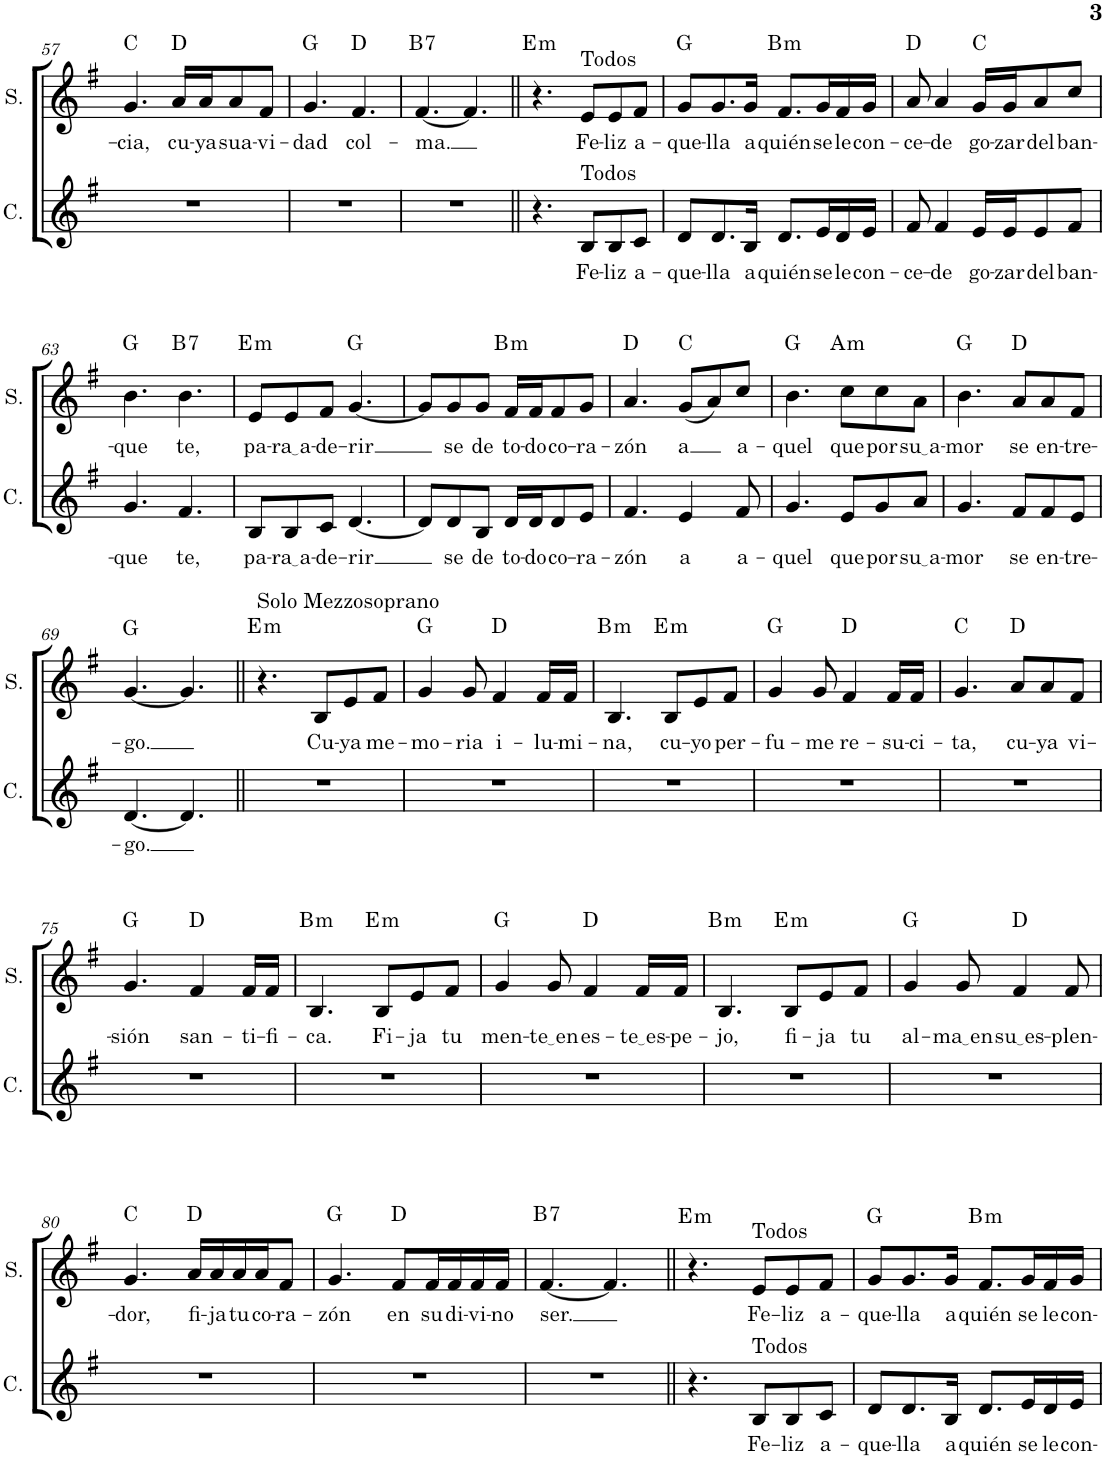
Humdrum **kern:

**kern	**text	**kern	**text	**harte
*part2	*part2	*part1	*part1	*part1
*staff2	*staff2	*staff1	*staff1	*
*I"Contralto	*	*I"Soprano	*	*
*I'C.	*	*I'S.	*	*
!!LO:PB:g=z
*clefG2	*	*clefG2	*	*
*k[f#]	*	*k[f#]	*	*
*M6/8	*	*M6/8	*	*
=57	=57	=57	=57	=57
!	!	!	!LO:LY:b	!
2.r	.	4.g/	-cia,	C:maj
!	!	!	!LO:LY:b	!
.	.	16a/LL	cu-	D:maj
!	!	!	!LO:LY:b	!
.	.	16a/J	-ya	.
!	!	!	!LO:LY:b	!
.	.	8a/	sua-	.
!	!	!	!LO:LY:b	!
.	.	8f#/J	-vi-	.
=58	=58	=58	=58	=58
!	!	!	!LO:LY:b	!
2.r	.	4.g/	-dad	G:maj
!	!	!	!LO:LY:b	!
.	.	4.f#/	col-	D:maj
=59	=59	=59	=59	=59
!	!	!	!LO:LY:b	!LO:H:kt=7
2.r	.	[4.f#/	-ma.	B:7
.	.	4.f#/]	.	.
=60||	=60||	=60||	=60||	=60||
!	!	!	!	!LO:H:kt=m
4.r	.	4.r	.	E:min
!	!	!LO:TX:a:t=Todos	!	!
!LO:TX:a:t=Todos	!	!	!	!
!	!LO:LY:b	!	!LO:LY:b	!
8B/L	Fe-	8e/L	Fe-	.
!	!LO:LY:b	!	!LO:LY:b	!
8B/	-liz	8e/	-liz	.
!	!LO:LY:b	!	!LO:LY:b	!
8c/J	a-	8f#/J	a-	.
=61	=61	=61	=61	=61
!	!LO:LY:b	!	!LO:LY:b	!
8d/L	-que-	8g/L	-que-	G:maj
!	!LO:LY:b	!	!LO:LY:b	!
8.d/	-lla	8.g/	-lla	.
!	!LO:LY:b	!	!LO:LY:b	!
16B/Jk	a	16g/Jk	a	.
!	!LO:LY:b	!	!LO:LY:b	!LO:H:kt=m
8.d/L	quién	8.f#/L	quién	B:min
!	!LO:LY:b	!	!LO:LY:b	!
16e/L	se	16g/L	se	.
!	!LO:LY:b	!	!LO:LY:b	!
16d/	le	16f#/	le	.
!	!LO:LY:b	!	!LO:LY:b	!
16e/JJ	con-	16g/JJ	con-	.
=62	=62	=62	=62	=62
!	!LO:LY:b	!	!LO:LY:b	!
8f#/	-ce-	8a/	-ce-	D:maj
!	!LO:LY:b	!	!LO:LY:b	!
4f#/	-de	4a/	-de	.
!	!LO:LY:b	!	!LO:LY:b	!
16e/LL	go-	16g/LL	go-	C:maj
!	!LO:LY:b	!	!LO:LY:b	!
16e/J	-zar	16g/J	-zar	.
!	!LO:LY:b	!	!LO:LY:b	!
8e/	del	8a/	del	.
!	!LO:LY:b	!	!LO:LY:b	!
8f#/J	ban-	8cc/J	ban-	.
!!LO:LB:g=z
=63	=63	=63	=63	=63
!	!LO:LY:b	!	!LO:LY:b	!
4.g/	-que	4.b\	-que	G:maj
!	!LO:LY:b	!	!LO:LY:b	!LO:H:kt=7
4.f#/	-te,	4.b\	-te,	B:7
=64	=64	=64	=64	=64
!	!LO:LY:b	!	!LO:LY:b	!LO:H:kt=m
8B/L	pa-	8e/L	pa-	E:min
!	!LO:LY:b	!	!LO:LY:b	!
8B/	ra a	8e/	ra a	.
!	!LO:LY:b	!	!LO:LY:b	!
8c/J	-de-	8f#/J	-de-	.
!	!LO:LY:b	!	!LO:LY:b	!
[4.d/	-rir	[4.g/	-rir	G:maj
=65	=65	=65	=65	=65
8d/L]	.	8g/L]	.	.
!	!LO:LY:b	!	!LO:LY:b	!
8d/	se	8g/	se	.
!	!LO:LY:b	!	!LO:LY:b	!
8B/J	de	8g/J	de	.
!	!LO:LY:b	!	!LO:LY:b	!LO:H:kt=m
16d/LL	to-	16f#/LL	to-	B:min
!	!LO:LY:b	!	!LO:LY:b	!
16d/J	-do	16f#/J	-do	.
!	!LO:LY:b	!	!LO:LY:b	!
8d/	co-	8f#/	co-	.
!	!LO:LY:b	!	!LO:LY:b	!
8e/J	-ra-	8g/J	-ra-	.
=66	=66	=66	=66	=66
!	!LO:LY:b	!	!LO:LY:b	!
4.f#/	-zón	4.a/	-zón	D:maj
!	!LO:LY:b	!	!LO:LY:b	!
4e/	a	(8g/L	a	C:maj
.	.	8a/)	.	.
!	!LO:LY:b	!	!LO:LY:b	!
8f#/	a-	8cc/J	a-	.
=67	=67	=67	=67	=67
!	!LO:LY:b	!	!LO:LY:b	!
4.g/	-quel	4.b\	-quel	G:maj
!	!LO:LY:b	!	!LO:LY:b	!LO:H:kt=m
8e/L	que	8cc\L	que	A:min
!	!LO:LY:b	!	!LO:LY:b	!
8g/	por	8cc\	por	.
!	!LO:LY:b	!	!LO:LY:b	!
8a/J	su a	8a\J	su a	.
=68	=68	=68	=68	=68
!	!LO:LY:b	!	!LO:LY:b	!
4.g/	-mor	4.b\	-mor	G:maj
!	!LO:LY:b	!	!LO:LY:b	!
8f#/L	se	8a/L	se	D:maj
!	!LO:LY:b	!	!LO:LY:b	!
8f#/	en-	8a/	en-	.
!	!LO:LY:b	!	!LO:LY:b	!
8e/J	-tre-	8f#/J	-tre-	.
!!LO:LB:g=z
=69	=69	=69	=69	=69
!	!LO:LY:b	!	!LO:LY:b	!
[4.d/	-go.	[4.g/	-go.	G:maj
4.d/]	.	4.g/]	.	.
=70||	=70||	=70||	=70||	=70||
!	!	!LO:TX:a:t=Solo Mezzosoprano	!	!LO:H:kt=m
2.r	.	4.r	.	E:min
!	!	!	!LO:LY:b	!
.	.	8B/L	-Cu-	.
!	!	!	!LO:LY:b	!
.	.	8e/	-ya	.
!	!	!	!LO:LY:b	!
.	.	8f#/J	me-	.
=71	=71	=71	=71	=71
!	!	!	!LO:LY:b	!
2.r	.	4g/	-mo-	G:maj
!	!	!	!LO:LY:b	!
.	.	8g/	-ria	.
!	!	!	!LO:LY:b	!
.	.	4f#/	i-	D:maj
!	!	!	!LO:LY:b	!
.	.	16f#/LL	-lu-	.
!	!	!	!LO:LY:b	!
.	.	16f#/JJ	-mi-	.
=72	=72	=72	=72	=72
!	!	!	!LO:LY:b	!LO:H:kt=m
2.r	.	4.B/	-na,	B:min
!	!	!	!LO:LY:b	!LO:H:kt=m
.	.	8B/L	cu-	E:min
!	!	!	!LO:LY:b	!
.	.	8e/	yo	.
!	!	!	!LO:LY:b	!
.	.	8f#/J	per-	.
=73	=73	=73	=73	=73
!	!	!	!LO:LY:b	!
2.r	.	4g/	-fu-	G:maj
!	!	!	!LO:LY:b	!
.	.	8g/	-me	.
!	!	!	!LO:LY:b	!
.	.	4f#/	re-	D:maj
!	!	!	!LO:LY:b	!
.	.	16f#/LL	-su-	.
!	!	!	!LO:LY:b	!
.	.	16f#/JJ	-ci-	.
=74	=74	=74	=74	=74
!	!	!	!LO:LY:b	!
2.r	.	4.g/	-ta,	C:maj
!	!	!	!LO:LY:b	!
.	.	8a/L	cu-	D:maj
!	!	!	!LO:LY:b	!
.	.	8a/	-ya	.
!	!	!	!LO:LY:b	!
.	.	8f#/J	vi-	.
!!LO:LB:g=z
=75	=75	=75	=75	=75
!	!	!	!LO:LY:b	!
2.r	.	4.g/	-sión	G:maj
!	!	!	!LO:LY:b	!
.	.	4f#/	san-	D:maj
!	!	!	!LO:LY:b	!
.	.	16f#/LL	-ti-	.
!	!	!	!LO:LY:b	!
.	.	16f#/JJ	-fi-	.
=76	=76	=76	=76	=76
!	!	!	!LO:LY:b	!LO:H:kt=m
2.r	.	4.B/	-ca.	B:min
!	!	!	!LO:LY:b	!LO:H:kt=m
.	.	8B/L	Fi-	E:min
!	!	!	!LO:LY:b	!
.	.	8e/	-ja	.
!	!	!	!LO:LY:b	!
.	.	8f#/J	tu	.
=77	=77	=77	=77	=77
!	!	!	!LO:LY:b	!
2.r	.	4g/	men-	G:maj
!	!	!	!LO:LY:b	!
.	.	8g/	te en	.
!	!	!	!LO:LY:b	!
.	.	4f#/	es-	D:maj
!	!	!	!LO:LY:b	!
.	.	16f#/LL	te es	.
!	!	!	!LO:LY:b	!
.	.	16f#/JJ	-pe-	.
=78	=78	=78	=78	=78
!	!	!	!LO:LY:b	!LO:H:kt=m
2.r	.	4.B/	-jo,	B:min
!	!	!	!LO:LY:b	!LO:H:kt=m
.	.	8B/L	fi-	E:min
!	!	!	!LO:LY:b	!
.	.	8e/	-ja	.
!	!	!	!LO:LY:b	!
.	.	8f#/J	tu	.
=79	=79	=79	=79	=79
!	!	!	!LO:LY:b	!
2.r	.	4g/	al-	G:maj
!	!	!	!LO:LY:b	!
.	.	8g/	ma en	.
!	!	!	!LO:LY:b	!
.	.	4f#/	su es	D:maj
!	!	!	!LO:LY:b	!
.	.	8f#/	-plen-	.
!!LO:LB:g=z
=80	=80	=80	=80	=80
!	!	!	!LO:LY:b	!
2.r	.	4.g/	-dor,	C:maj
!	!	!	!LO:LY:b	!
.	.	16a/LL	fi-	D:maj
!	!	!	!LO:LY:b	!
.	.	16a/	-ja	.
!	!	!	!LO:LY:b	!
.	.	16a/	tu	.
!	!	!	!LO:LY:b	!
.	.	16a/J	co-	.
!	!	!	!LO:LY:b	!
.	.	8f#/J	-ra-	.
=81	=81	=81	=81	=81
!	!	!	!LO:LY:b	!
2.r	.	4.g/	-zón	G:maj
!	!	!	!LO:LY:b	!
.	.	8f#/L	en	D:maj
!	!	!	!LO:LY:b	!
.	.	16f#/L	su	.
!	!	!	!LO:LY:b	!
.	.	16f#/	di-	.
!	!	!	!LO:LY:b	!
.	.	16f#/	-vi-	.
!	!	!	!LO:LY:b	!
.	.	16f#/JJ	-no	.
=82	=82	=82	=82	=82
!	!	!	!LO:LY:b	!LO:H:kt=7
2.r	.	[4.f#/	ser.	B:7
.	.	4.f#/]	.	.
=83||	=83||	=83||	=83||	=83||
!	!	!	!	!LO:H:kt=m
4.r	.	4.r	.	E:min
!	!	!LO:TX:a:t=Todos	!	!
!LO:TX:a:t=Todos	!	!	!	!
!	!LO:LY:b	!	!LO:LY:b	!
8B/L	Fe-	8e/L	Fe-	.
!	!LO:LY:b	!	!LO:LY:b	!
8B/	-liz	8e/	-liz	.
!	!LO:LY:b	!	!LO:LY:b	!
8c/J	a-	8f#/J	a-	.
=84	=84	=84	=84	=84
!	!LO:LY:b	!	!LO:LY:b	!
8d/L	-que-	8g/L	-que-	G:maj
!	!LO:LY:b	!	!LO:LY:b	!
8.d/	-lla	8.g/	-lla	.
!	!LO:LY:b	!	!LO:LY:b	!
16B/Jk	a	16g/Jk	a	.
!	!LO:LY:b	!	!LO:LY:b	!LO:H:kt=m
8.d/L	quién	8.f#/L	quién	B:min
!	!LO:LY:b	!	!LO:LY:b	!
16e/L	se	16g/L	se	.
!	!LO:LY:b	!	!LO:LY:b	!
16d/	le	16f#/	le	.
!	!LO:LY:b	!	!LO:LY:b	!
16e/JJ	con-	16g/JJ	con-	.
=	=	=	=	=
*-	*-	*-	*-	*-
